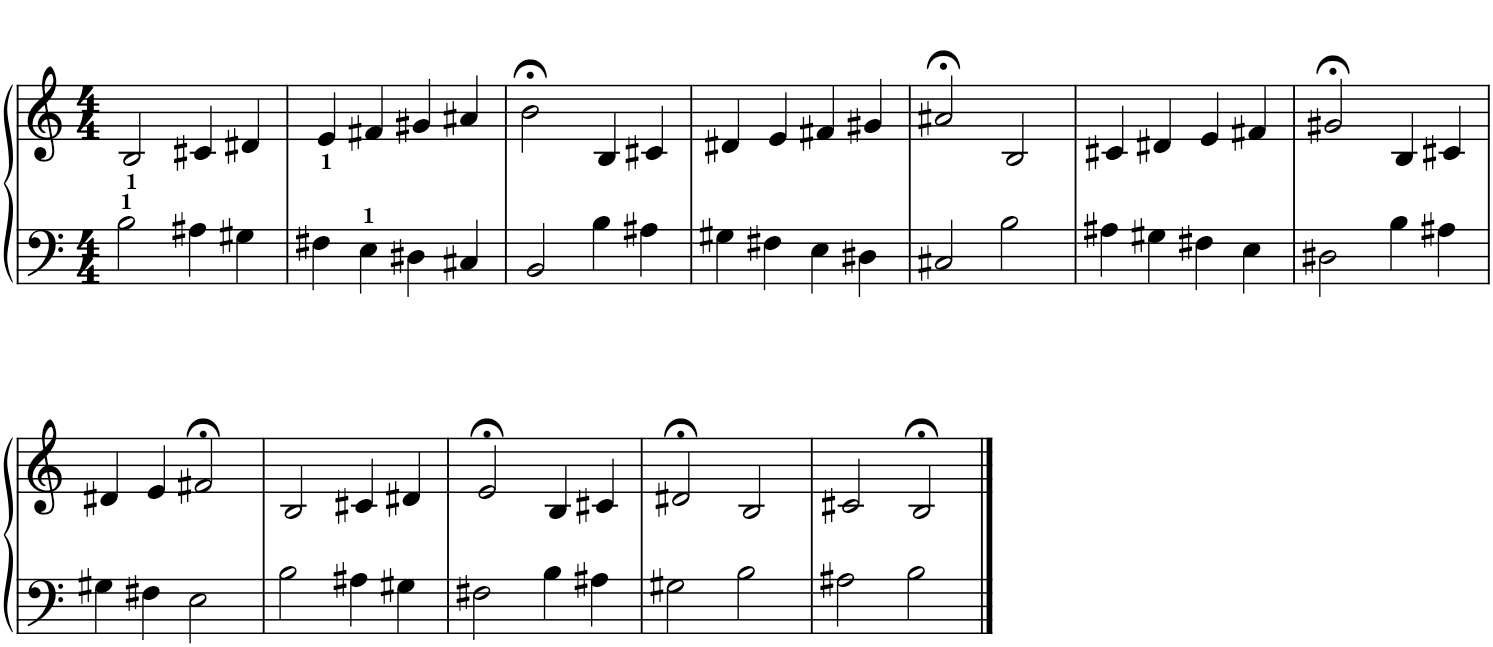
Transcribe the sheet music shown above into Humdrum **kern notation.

**kern	**kern
*part1	*part1
*staff2	*staff1
*I"Piano	*
*I'Pno	*
*stria5	*stria5
*clefF4	*clefG2
*k[]	*k[]
*M4/4	*M4/4
=1	=1
2B>\	2B</
4A#X\	4c#X/
4G#X\	4d#X/
=2	=2
4F#X\	4e</
4E>\	4f#X/
4D#X\	4g#X/
4C#X/	4a#X/
=3	=3
2BB/	2b;<\
4B\	4B/
4A#X\	4c#X/
=4	=4
4G#X\	4d#X/
4F#X\	4e/
4E\	4f#X/
4D#X\	4g#X/
=5	=5
2C#X/	2a#X;</
2B\	2B/
=6	=6
4A#X\	4c#X/
4G#X\	4d#X/
4F#X\	4e/
4E\	4f#X/
=7	=7
2D#X\	2g#X;</
4B\	4B/
4A#X\	4c#X/
!!LO:LB:g=z
=8	=8
4G#X\	4d#X/
4F#X\	4e/
2E\	2f#X;</
=9	=9
2B\	2B/
4A#X\	4c#X/
4G#X\	4d#X/
=10	=10
2F#X\	2e;</
4B\	4B/
4A#X\	4c#X/
=11	=11
2G#X\	2d#X;</
2B\	2B/
=12	=12
2A#X\	2c#X/
2B\	2B;</
==	==
*-	*-
